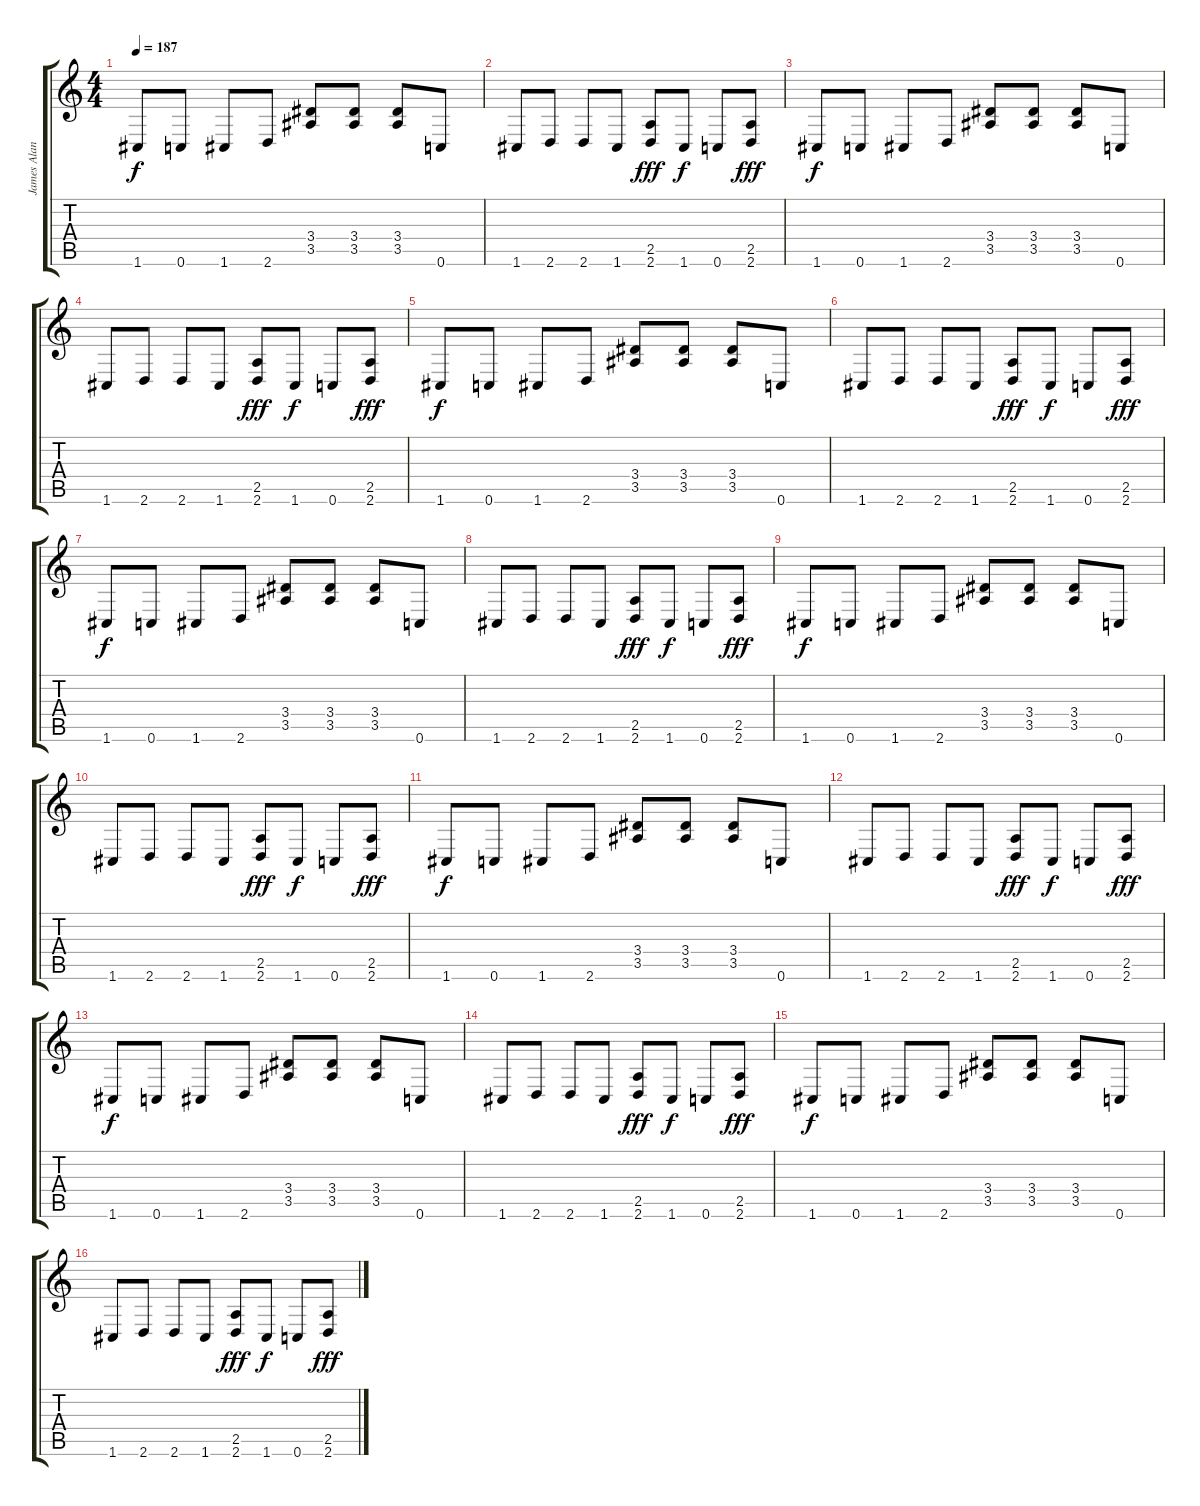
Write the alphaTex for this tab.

\track ("James Alan Hetfield" "James Alan") {instrument distortionguitar}
\staff {score tabs}
\tuning (D4 A3 F3 C3 G2 C2) {hide}
\ts (4 4)
\tempo 187
\clef g2
\ks c
1.6.8{dy f} 0.6.8 1.6.8 2.6.8 (3.4 3.5).8 (3.4 3.5).8 (3.4 3.5).8 0.6.8 |
1.6.8 2.6.8 2.6.8 1.6.8 (2.5 2.6).8{dy fff} 1.6.8{dy f} 0.6.8 (2.5 2.6).8{dy fff} |
1.6.8{dy f} 0.6.8 1.6.8 2.6.8 (3.4 3.5).8 (3.4 3.5).8 (3.4 3.5).8 0.6.8 |
1.6.8 2.6.8 2.6.8 1.6.8 (2.5 2.6).8{dy fff} 1.6.8{dy f} 0.6.8 (2.5 2.6).8{dy fff} |
1.6.8{dy f} 0.6.8 1.6.8 2.6.8 (3.4 3.5).8 (3.4 3.5).8 (3.4 3.5).8 0.6.8 |
1.6.8 2.6.8 2.6.8 1.6.8 (2.5 2.6).8{dy fff} 1.6.8{dy f} 0.6.8 (2.5 2.6).8{dy fff} |
1.6.8{dy f} 0.6.8 1.6.8 2.6.8 (3.4 3.5).8 (3.4 3.5).8 (3.4 3.5).8 0.6.8 |
1.6.8 2.6.8 2.6.8 1.6.8 (2.5 2.6).8{dy fff} 1.6.8{dy f} 0.6.8 (2.5 2.6).8{dy fff} |
1.6.8{dy f} 0.6.8 1.6.8 2.6.8 (3.4 3.5).8 (3.4 3.5).8 (3.4 3.5).8 0.6.8 |
1.6.8 2.6.8 2.6.8 1.6.8 (2.5 2.6).8{dy fff} 1.6.8{dy f} 0.6.8 (2.5 2.6).8{dy fff} |
1.6.8{dy f} 0.6.8 1.6.8 2.6.8 (3.4 3.5).8 (3.4 3.5).8 (3.4 3.5).8 0.6.8 |
1.6.8 2.6.8 2.6.8 1.6.8 (2.5 2.6).8{dy fff} 1.6.8{dy f} 0.6.8 (2.5 2.6).8{dy fff} |
1.6.8{dy f} 0.6.8 1.6.8 2.6.8 (3.4 3.5).8 (3.4 3.5).8 (3.4 3.5).8 0.6.8 |
1.6.8 2.6.8 2.6.8 1.6.8 (2.5 2.6).8{dy fff} 1.6.8{dy f} 0.6.8 (2.5 2.6).8{dy fff} |
1.6.8{dy f} 0.6.8 1.6.8 2.6.8 (3.4 3.5).8 (3.4 3.5).8 (3.4 3.5).8 0.6.8 |
1.6.8 2.6.8 2.6.8 1.6.8 (2.5 2.6).8{dy fff} 1.6.8{dy f} 0.6.8 (2.5 2.6).8{dy fff}
